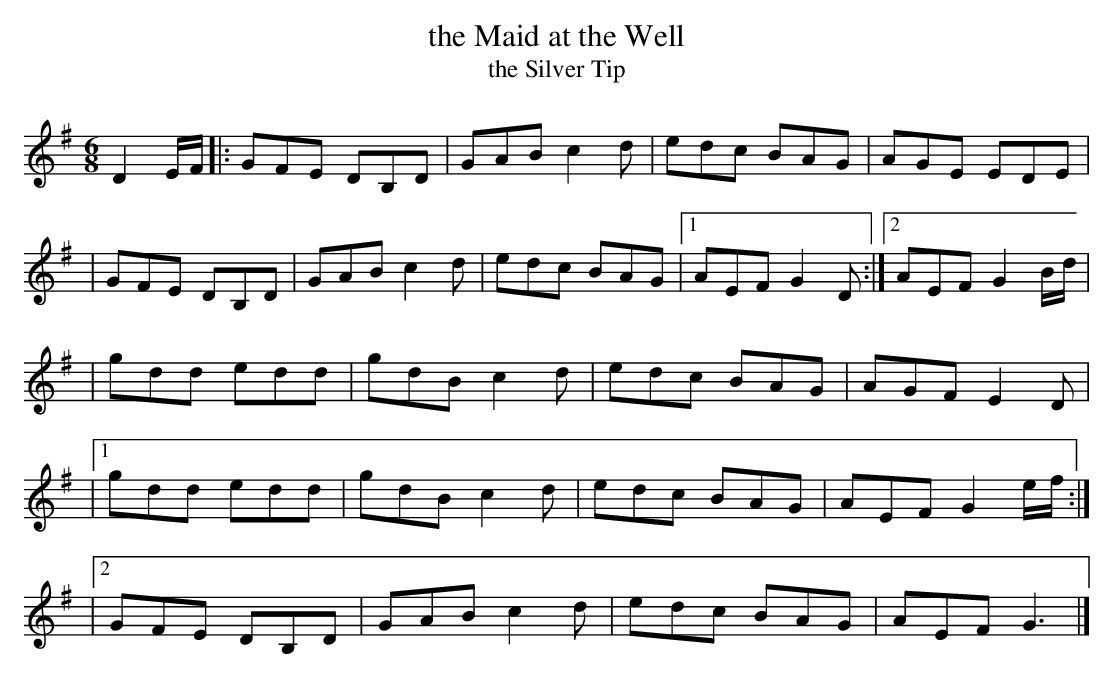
X:1
T: the Maid at the Well
T: the Silver Tip
M: 6/8
L: 1/8
K: G
D2 E/F/ \
|: GFE DB,D | GAB c2 d | edc BAG | AGE EDE |
| GFE DB,D | GAB c2 d | edc BAG |1 AEF G2 D :|2 AEF G2 B/d/ |
| gdd edd | gdB c2 d | edc BAG | AGF E2 D |
|1 gdd edd | gdB c2 d | edc BAG | AEF G2 e/f/ :|
|2 GFE DB,D | GAB c2 d | edc BAG | AEF G3 |]
